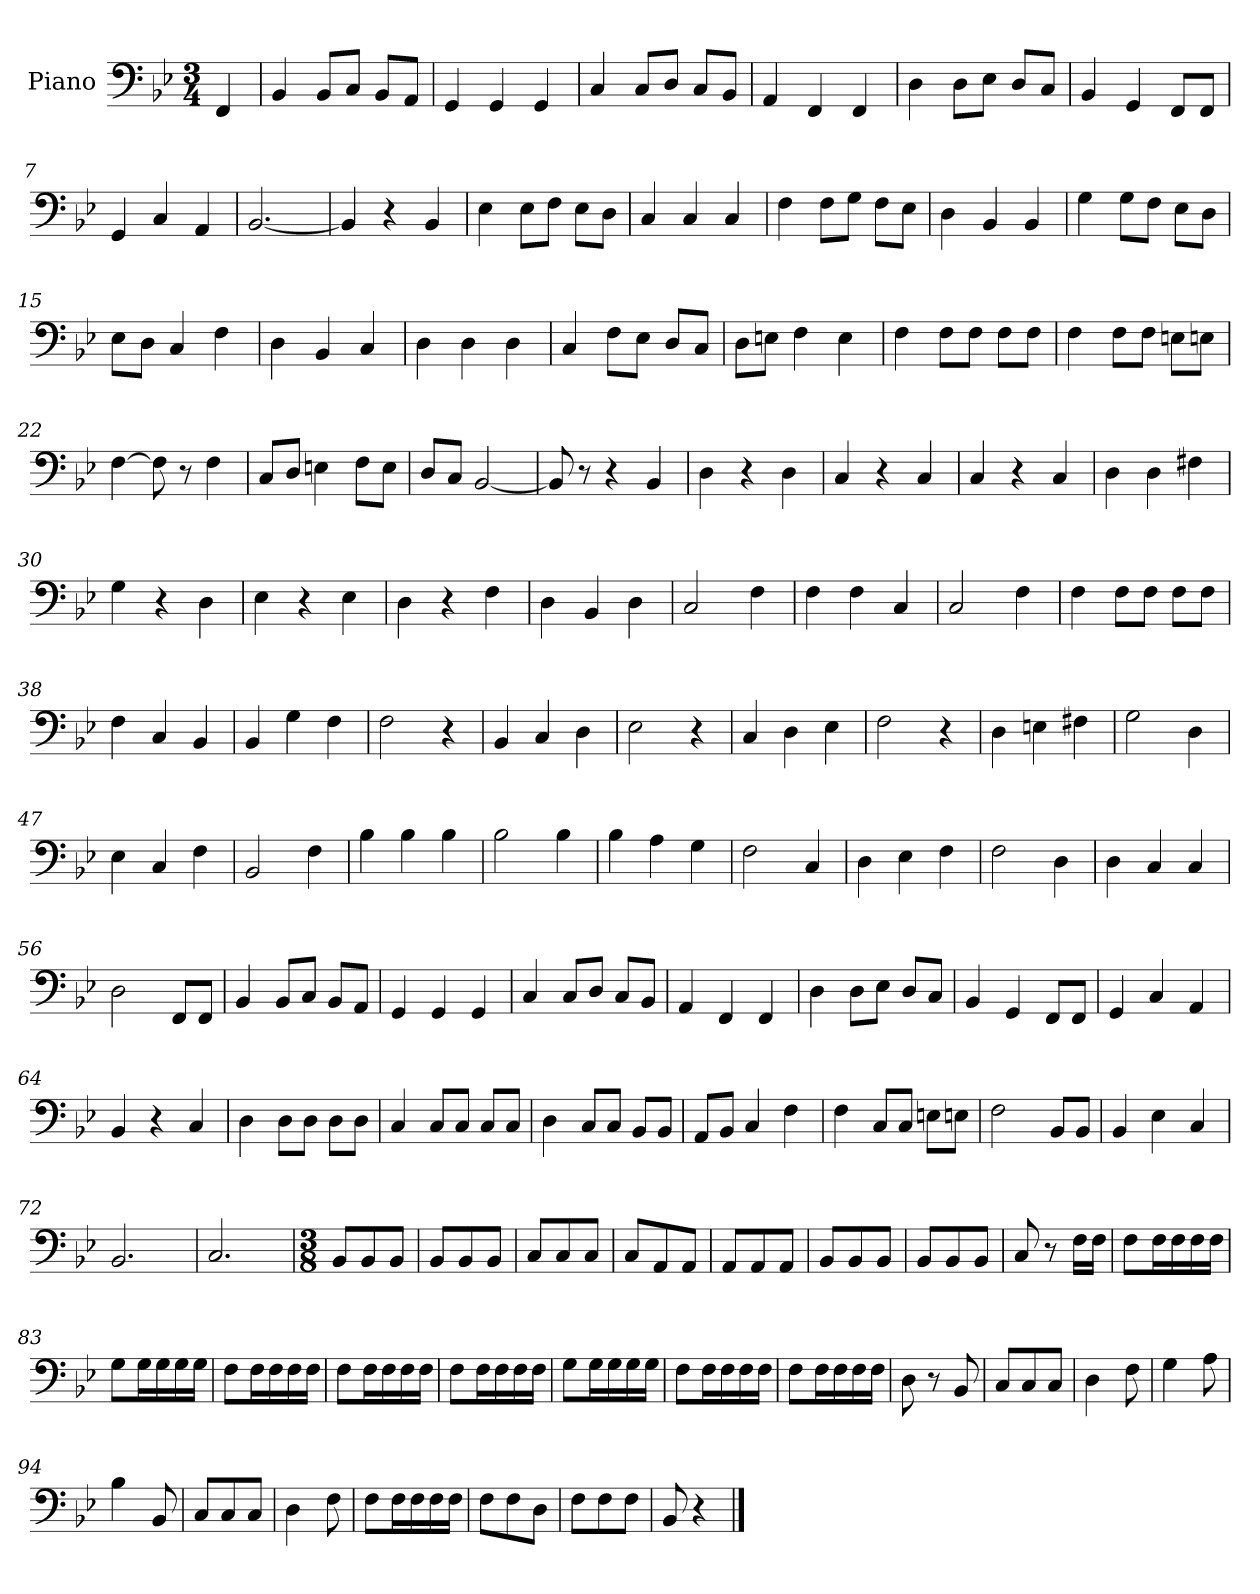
**kern
*part1
*staff1
*I"Piano
*I'Pno.
*clefF4
*k[b-e-]
*M3/4
=
4FF/
=1
4BB-/
8BB-/L
8C/J
8BB-/L
8AA/J
=2
4GG/
4GG/
4GG/
=3
4C/
8C/L
8D/J
8C/L
8BB-/J
=4
4AA/
4FF/
4FF/
=5
4D\
8D\L
8E-\J
8D/L
8C/J
=6
4BB-/
4GG/
8FF/L
8FF/J
=7
4GG/
4C/
4AA/
=8
[2.BB-/
=9
4BB-/]
4r
4BB-/
!!LO:LB:g=z
=10
4E-\
8E-\L
8F\J
8E-\L
8D\J
=11
4C/
4C/
4C/
=12
4F\
8F\L
8G\J
8F\L
8E-\J
=13
4D\
4BB-/
4BB-/
=14
4G\
8G\L
8F\J
8E-\L
8D\J
=15
8E-\L
8D\J
4C/
4F\
=16
4D\
4BB-/
4C/
=17
4D\
4D\
4D\
=18
4C/
8F\L
8E-\J
8D/L
8C/J
!!LO:LB:g=z
=19
8D\L
8En\J
4F\
4E\
=20
4F\
8F\L
8F\J
8F\L
8F\J
=21
4F\
8F\L
8F\J
8En\L
8En\J
=22
[4F\
8F\]
8r
4F\
=23
8C/L
8D/J
4En\
8F\L
8E\J
=24
8D/L
8C/J
[2BB-/
=25
8BB-/]
8r
4r
4BB-/
=26
4D\
4r
4D\
!!LO:LB:g=z
=27
4C/
4r
4C/
=28
4C/
4r
4C/
=29
4D\
4D\
4F#X\
=30
4G\
4r
4D\
=31
4E-\
4r
4E-\
=32
4D\
4r
4F\
=33
4D\
4BB-/
4D\
=34
2C/
4F\
=35
4F\
4F\
4C/
=36
2C/
4F\
!!LO:LB:g=z
=37
4F\
8F\L
8F\J
8F\L
8F\J
=38
4F\
4C/
4BB-/
=39
4BB-/
4G\
4F\
=40
2F\
4r
=41
4BB-/
4C/
4D\
=42
2E-\
4r
=43
4C/
4D\
4E-\
=44
2F\
4r
=45
4D\
4En\
4F#X\
=46
2G\
4D\
=47
4E-\
4C/
4F\
!!LO:LB:g=z
=48
2BB-/
4F\
=49
4B-\
4B-\
4B-\
=50
2B-\
4B-\
=51
4B-\
4A\
4G\
=52
2F\
4C/
=53
4D\
4E-\
4F\
=54
2F\
4D\
=55
4D\
4C/
4C/
=56
2D\
8FF/L
8FF/J
=57
4BB-/
8BB-/L
8C/J
8BB-/L
8AA/J
=58
4GG/
4GG/
4GG/
!!LO:LB:g=z
=59
4C/
8C/L
8D/J
8C/L
8BB-/J
=60
4AA/
4FF/
4FF/
=61
4D\
8D\L
8E-\J
8D/L
8C/J
=62
4BB-/
4GG/
8FF/L
8FF/J
=63
4GG/
4C/
4AA/
=64
4BB-/
4r
4C/
=65
4D\
8D\L
8D\J
8D\L
8D\J
=66
4C/
8C/L
8C/J
8C/L
8C/J
!!LO:LB:g=z
=67
4D\
8C/L
8C/J
8BB-/L
8BB-/J
=68
8AA/L
8BB-/J
4C/
4F\
=69
4F\
8C/L
8C/J
8En\L
8En\J
=70
2F\
8BB-/L
8BB-/J
=71
4BB-/
4E-\
4C/
=72
2.BB-/
=73
2.C/
=74
*M3/8
8BB-/L
8BB-/
8BB-/J
=75
8BB-/L
8BB-/
8BB-/J
=76
8C/L
8C/
8C/J
!!LO:LB:g=z
=77
8C/L
8AA/
8AA/J
=78
8AA/L
8AA/
8AA/J
=79
8BB-/L
8BB-/
8BB-/J
=80
8BB-/L
8BB-/
8BB-/J
=81
8C/
8r
16F\LL
16F\JJ
=82
8F\L
16F\L
16F\
16F\
16F\JJ
=83
8G\L
16G\L
16G\
16G\
16G\JJ
=84
8F\L
16F\L
16F\
16F\
16F\JJ
=85
8F\L
16F\L
16F\
16F\
16F\JJ
!!LO:LB:g=z
=86
8F\L
16F\L
16F\
16F\
16F\JJ
=87
8G\L
16G\L
16G\
16G\
16G\JJ
=88
8F\L
16F\L
16F\
16F\
16F\JJ
=89
8F\L
16F\L
16F\
16F\
16F\JJ
=90
8D\
8r
8BB-/
=91
8C/L
8C/
8C/J
=92
4D\
8F\
=93
4G\
8A\
=94
4B-\
8BB-/
!!LO:LB:g=z
=95
8C/L
8C/
8C/J
=96
4D\
8F\
=97
8F\L
16F\L
16F\
16F\
16F\JJ
=98
8F\L
8F\
8D\J
=99
8F\L
8F\
8F\J
=100
8BB-/
4r
==
*-
